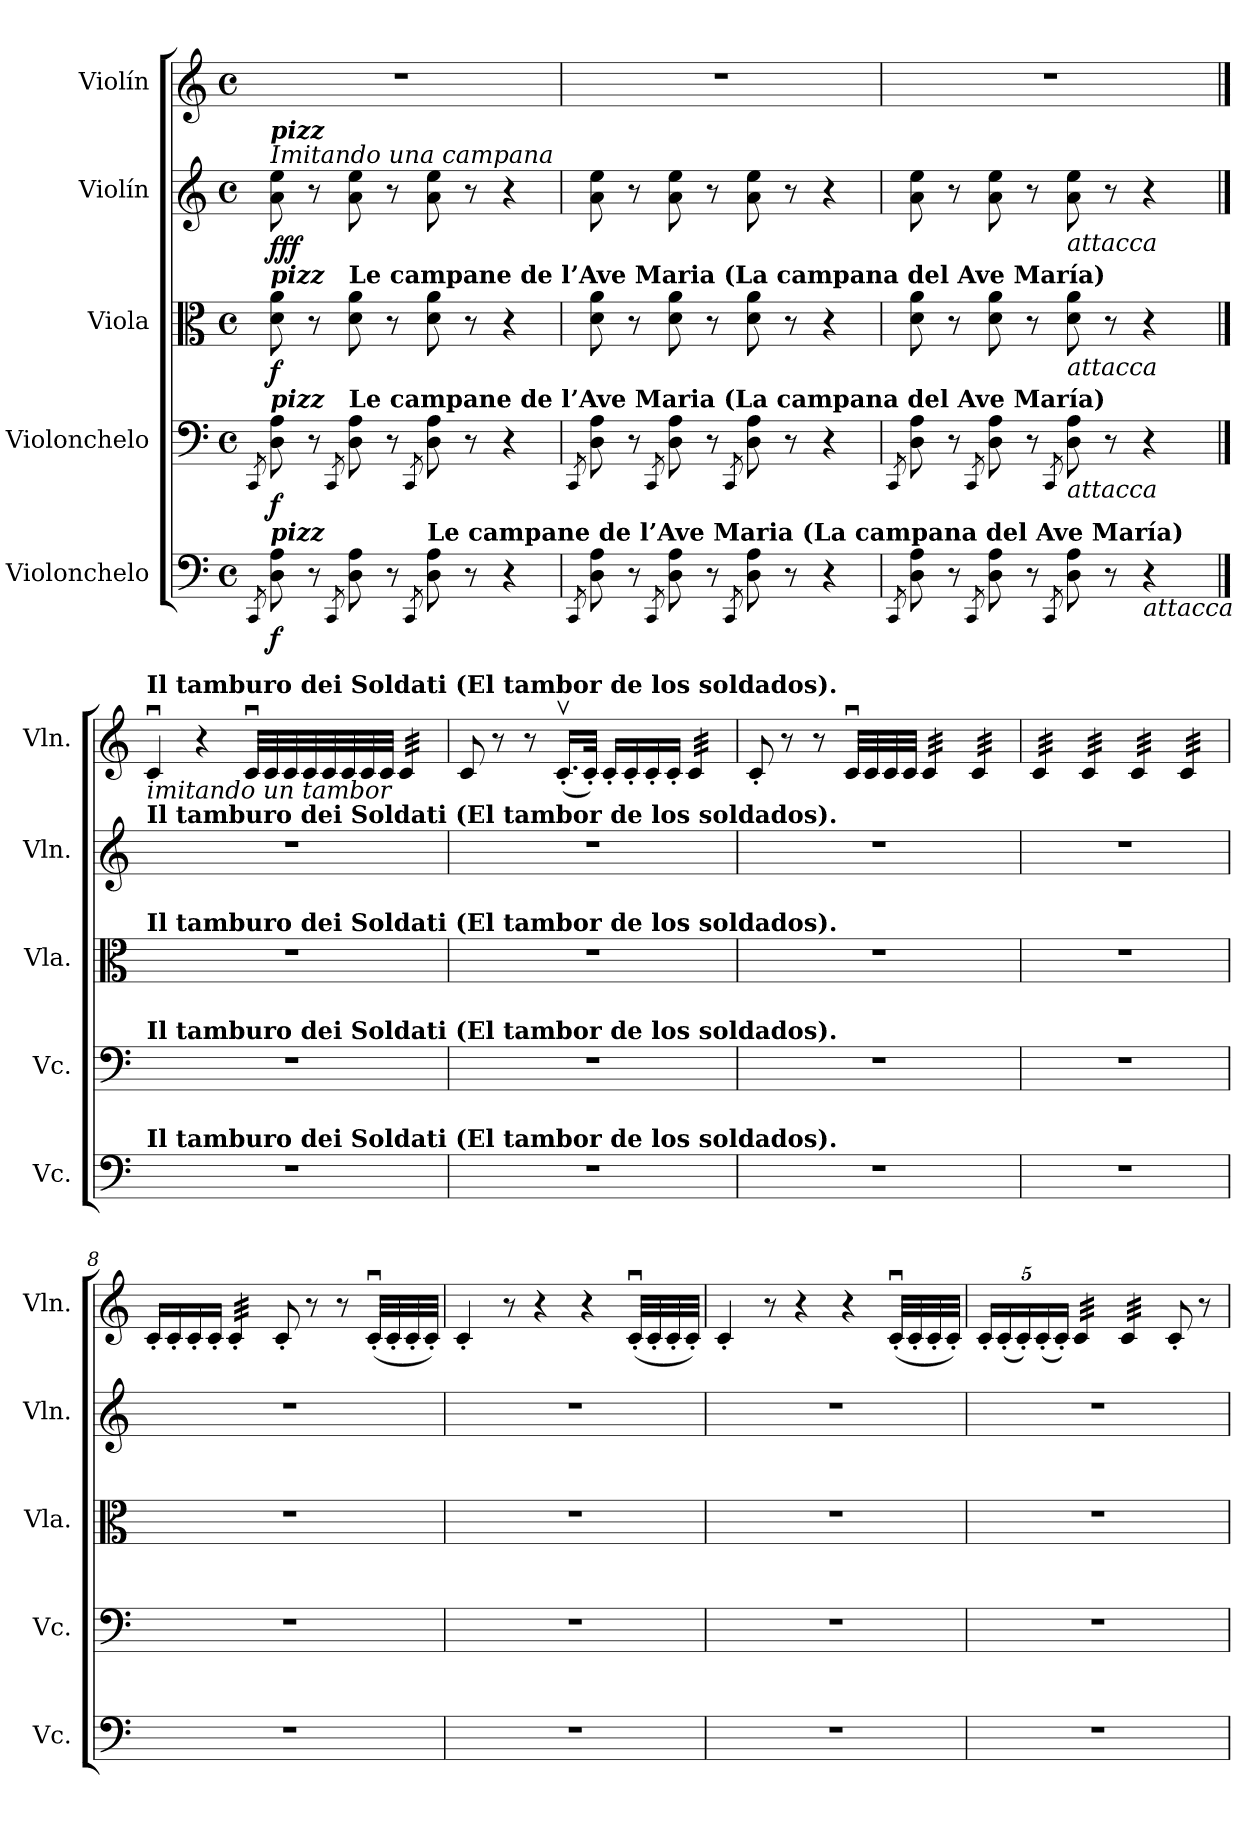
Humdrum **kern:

**kern	**dynam	**kern	**dynam	**kern	**dynam	**kern	**dynam	**kern
*part5	*part5	*part4	*part4	*part3	*part3	*part2	*part2	*part1
*staff5	*staff5	*staff4	*staff4	*staff3	*staff3	*staff2	*staff2	*staff1
*I"Violonchelo	*	*I"Violonchelo	*	*I"Viola	*	*I"Violín	*	*I"Violín
*I'Vc.	*	*I'Vc.	*	*I'Vla.	*	*I'Vln.	*	*I'Vln.
*clefF4	*	*clefF4	*	*clefC3	*	*clefG2	*	*clefG2
*k[]	*	*k[]	*	*k[]	*	*k[]	*	*k[]
*M4/4	*	*M4/4	*	*M4/4	*	*M4/4	*	*M4/4
*met(c)	*	*met(c)	*	*met(c)	*	*met(c)	*	*met(c)
=1	=1	=1	=1	=1	=1	=1	=1	=1
8qCC/	.	8qCC/	.	.	.	.	.	.
!	!	!	!	!	!	!LO:TX:a:i:t=Imitando una campana	!	!
!	!	!	!	!	!	!LO:TX:a:Bi:t=pizz	!	!
!	!	!	!	!LO:TX:a:Bi:t=pizz	!	!	!	!
!	!	!LO:TX:a:Bi:t=pizz	!	!	!	!	!	!
!LO:TX:a:Bi:t=pizz	!	!	!	!	!	!	!	!
!	!LO:DY:b	!	!LO:DY:b	!	!LO:DY:b	!	!LO:DY:b	!
!	!	!	!	!	!	!	!LO:DY:n=1:b	!
!	!	!	!	!	!	!	!LO:DY:n=2:b	!
8D\ 8A\	f	8D\ 8A\	f	8d\ 8a\	f	8a\ 8ee\	f f f	1r
8r	.	8r	.	8r	.	8r	.	.
8qCC/	.	8qCC/	.	.	.	.	.	.
!	!	!	!	!LO:TX:a:B:t=Le campane de l’Ave Maria (La campana del Ave María)	!	!	!	!
!	!	!LO:TX:a:B:t=Le campane de l’Ave Maria (La campana del Ave María)	!	!	!	!	!	!
8D\ 8A\	.	8D\ 8A\	.	8d\ 8a\	.	8a\ 8ee\	.	.
8r	.	8r	.	8r	.	8r	.	.
8qCC/	.	8qCC/	.	.	.	.	.	.
!LO:TX:a:B:t=Le campane de l’Ave Maria (La campana del Ave María)	!	!	!	!	!	!	!	!
8D\ 8A\	.	8D\ 8A\	.	8d\ 8a\	.	8a\ 8ee\	.	.
8r	.	8r	.	8r	.	8r	.	.
4r	.	4r	.	4r	.	4r	.	.
=2	=2	=2	=2	=2	=2	=2	=2	=2
8qCC/	.	8qCC/	.	.	.	.	.	.
8D\ 8A\	.	8D\ 8A\	.	8d\ 8a\	.	8a\ 8ee\	.	1r
8r	.	8r	.	8r	.	8r	.	.
8qCC/	.	8qCC/	.	.	.	.	.	.
8D\ 8A\	.	8D\ 8A\	.	8d\ 8a\	.	8a\ 8ee\	.	.
8r	.	8r	.	8r	.	8r	.	.
8qCC/	.	8qCC/	.	.	.	.	.	.
8D\ 8A\	.	8D\ 8A\	.	8d\ 8a\	.	8a\ 8ee\	.	.
8r	.	8r	.	8r	.	8r	.	.
4r	.	4r	.	4r	.	4r	.	.
=3	=3	=3	=3	=3	=3	=3	=3	=3
8qCC/	.	8qCC/	.	.	.	.	.	.
8D\ 8A\	.	8D\ 8A\	.	8d\ 8a\	.	8a\ 8ee\	.	1r
8r	.	8r	.	8r	.	8r	.	.
8qCC/	.	8qCC/	.	.	.	.	.	.
8D\ 8A\	.	8D\ 8A\	.	8d\ 8a\	.	8a\ 8ee\	.	.
8r	.	8r	.	8r	.	8r	.	.
8qCC/	.	8qCC/	.	.	.	.	.	.
!	!	!	!	!	!	!LO:TX:b:i:t=attacca	!	!
!	!	!	!	!LO:TX:b:i:t=attacca	!	!	!	!
!	!	!LO:TX:b:i:t=attacca	!	!	!	!	!	!
8D\ 8A\	.	8D\ 8A\	.	8d\ 8a\	.	8a\ 8ee\	.	.
8r	.	8r	.	8r	.	8r	.	.
!LO:TX:b:i:t=attacca	!	!	!	!	!	!	!	!
4r	.	4r	.	4r	.	4r	.	.
!!LO:LB:g=z
==4	==4	==4	==4	==4	==4	==4	==4	==4
!	!	!	!	!	!	!	!	!LO:TX:b:i:t=imitando un tambor
!	!	!	!	!	!	!	!	!LO:TX:a:B:t=Il tamburo dei Soldati (El tambor de los soldados).
!	!	!	!	!	!	!LO:TX:a:B:t=Il tamburo dei Soldati (El tambor de los soldados).	!	!
!	!	!	!	!LO:TX:a:B:t=Il tamburo dei Soldati (El tambor de los soldados).	!	!	!	!
!	!	!LO:TX:a:B:t=Il tamburo dei Soldati (El tambor de los soldados).	!	!	!	!	!	!
!LO:TX:a:B:t=Il tamburo dei Soldati (El tambor de los soldados).	!	!	!	!	!	!	!	!
1r	.	1r	.	1r	.	1r	.	4cu/
.	.	.	.	.	.	.	.	4r
.	.	.	.	.	.	.	.	32cu/LLL
.	.	.	.	.	.	.	.	32c/
.	.	.	.	.	.	.	.	32c/
.	.	.	.	.	.	.	.	32c/
.	.	.	.	.	.	.	.	32c/
.	.	.	.	.	.	.	.	32c/
.	.	.	.	.	.	.	.	32c/
.	.	.	.	.	.	.	.	32c/JJJ
*	*	*	*	*	*	*	*	*tremolo
.	.	.	.	.	.	.	.	32c/LLL
.	.	.	.	.	.	.	.	32c/
.	.	.	.	.	.	.	.	32c/
.	.	.	.	.	.	.	.	32c/
.	.	.	.	.	.	.	.	32c/
.	.	.	.	.	.	.	.	32c/
.	.	.	.	.	.	.	.	32c/
.	.	.	.	.	.	.	.	32c/JJJ
*	*	*	*	*	*	*	*	*Xtremolo
=5	=5	=5	=5	=5	=5	=5	=5	=5
1r	.	1r	.	1r	.	1r	.	8c/
.	.	.	.	.	.	.	.	8r
.	.	.	.	.	.	.	.	8r
.	.	.	.	.	.	.	.	(16.cv'/LL
.	.	.	.	.	.	.	.	32c'/JJk)
.	.	.	.	.	.	.	.	16c'/LL
.	.	.	.	.	.	.	.	16c'/
.	.	.	.	.	.	.	.	16c'/
.	.	.	.	.	.	.	.	16c'/JJ
*	*	*	*	*	*	*	*	*tremolo
.	.	.	.	.	.	.	.	32c/LLL
.	.	.	.	.	.	.	.	32c/
.	.	.	.	.	.	.	.	32c/
.	.	.	.	.	.	.	.	32c/
.	.	.	.	.	.	.	.	32c/
.	.	.	.	.	.	.	.	32c/
.	.	.	.	.	.	.	.	32c/
.	.	.	.	.	.	.	.	32c/JJJ
*	*	*	*	*	*	*	*	*Xtremolo
=6	=6	=6	=6	=6	=6	=6	=6	=6
1r	.	1r	.	1r	.	1r	.	8c'/
.	.	.	.	.	.	.	.	8r
.	.	.	.	.	.	.	.	8r
.	.	.	.	.	.	.	.	32cu/LLL
.	.	.	.	.	.	.	.	32c/
.	.	.	.	.	.	.	.	32c/
.	.	.	.	.	.	.	.	32c/JJJ
*	*	*	*	*	*	*	*	*tremolo
.	.	.	.	.	.	.	.	32c/LLL
.	.	.	.	.	.	.	.	32c/
.	.	.	.	.	.	.	.	32c/
.	.	.	.	.	.	.	.	32c/
.	.	.	.	.	.	.	.	32c/
.	.	.	.	.	.	.	.	32c/
.	.	.	.	.	.	.	.	32c/
.	.	.	.	.	.	.	.	32c/JJJ
.	.	.	.	.	.	.	.	32c/LLL
.	.	.	.	.	.	.	.	32c/
.	.	.	.	.	.	.	.	32c/
.	.	.	.	.	.	.	.	32c/
.	.	.	.	.	.	.	.	32c/
.	.	.	.	.	.	.	.	32c/
.	.	.	.	.	.	.	.	32c/
.	.	.	.	.	.	.	.	32c/JJJ
=7	=7	=7	=7	=7	=7	=7	=7	=7
1r	.	1r	.	1r	.	1r	.	32c/LLL
.	.	.	.	.	.	.	.	32c/
.	.	.	.	.	.	.	.	32c/
.	.	.	.	.	.	.	.	32c/
.	.	.	.	.	.	.	.	32c/
.	.	.	.	.	.	.	.	32c/
.	.	.	.	.	.	.	.	32c/
.	.	.	.	.	.	.	.	32c/JJJ
.	.	.	.	.	.	.	.	32c/LLL
.	.	.	.	.	.	.	.	32c/
.	.	.	.	.	.	.	.	32c/
.	.	.	.	.	.	.	.	32c/
.	.	.	.	.	.	.	.	32c/
.	.	.	.	.	.	.	.	32c/
.	.	.	.	.	.	.	.	32c/
.	.	.	.	.	.	.	.	32c/JJJ
.	.	.	.	.	.	.	.	32c/LLL
.	.	.	.	.	.	.	.	32c/
.	.	.	.	.	.	.	.	32c/
.	.	.	.	.	.	.	.	32c/
.	.	.	.	.	.	.	.	32c/
.	.	.	.	.	.	.	.	32c/
.	.	.	.	.	.	.	.	32c/
.	.	.	.	.	.	.	.	32c/JJJ
.	.	.	.	.	.	.	.	32c/LLL
.	.	.	.	.	.	.	.	32c/
.	.	.	.	.	.	.	.	32c/
.	.	.	.	.	.	.	.	32c/
.	.	.	.	.	.	.	.	32c/
.	.	.	.	.	.	.	.	32c/
.	.	.	.	.	.	.	.	32c/
.	.	.	.	.	.	.	.	32c/JJJ
*	*	*	*	*	*	*	*	*Xtremolo
!!LO:PB:g=z
=8	=8	=8	=8	=8	=8	=8	=8	=8
1r	.	1r	.	1r	.	1r	.	16c'/LL
.	.	.	.	.	.	.	.	16c'/
.	.	.	.	.	.	.	.	16c'/
.	.	.	.	.	.	.	.	16c'/JJ
*	*	*	*	*	*	*	*	*tremolo
.	.	.	.	.	.	.	.	32c'/LLL
.	.	.	.	.	.	.	.	32c'/
.	.	.	.	.	.	.	.	32c'/
.	.	.	.	.	.	.	.	32c'/
.	.	.	.	.	.	.	.	32c'/
.	.	.	.	.	.	.	.	32c'/
.	.	.	.	.	.	.	.	32c'/
.	.	.	.	.	.	.	.	32c'/JJJ
*	*	*	*	*	*	*	*	*Xtremolo
.	.	.	.	.	.	.	.	8c'/
.	.	.	.	.	.	.	.	8r
.	.	.	.	.	.	.	.	8r
.	.	.	.	.	.	.	.	(32cu'/LLL
.	.	.	.	.	.	.	.	32c'/
.	.	.	.	.	.	.	.	32c'/
.	.	.	.	.	.	.	.	32c'/JJJ)
=9	=9	=9	=9	=9	=9	=9	=9	=9
1r	.	1r	.	1r	.	1r	.	4c'/
.	.	.	.	.	.	.	.	8r
.	.	.	.	.	.	.	.	4r
.	.	.	.	.	.	.	.	4r
.	.	.	.	.	.	.	.	(32cu'/LLL
.	.	.	.	.	.	.	.	32c'/
.	.	.	.	.	.	.	.	32c'/
.	.	.	.	.	.	.	.	32c'/JJJ)
=10	=10	=10	=10	=10	=10	=10	=10	=10
1r	.	1r	.	1r	.	1r	.	4c'/
.	.	.	.	.	.	.	.	8r
.	.	.	.	.	.	.	.	4r
.	.	.	.	.	.	.	.	4r
.	.	.	.	.	.	.	.	(32cu'/LLL
.	.	.	.	.	.	.	.	32c'/
.	.	.	.	.	.	.	.	32c'/
.	.	.	.	.	.	.	.	32c'/JJJ)
=11	=11	=11	=11	=11	=11	=11	=11	=11
*	*	*	*	*	*	*	*	*Xbrackettup
1r	.	1r	.	1r	.	1r	.	20c'/LL
.	.	.	.	.	.	.	.	(20c'/
.	.	.	.	.	.	.	.	20c'/)
.	.	.	.	.	.	.	.	(20c'/
.	.	.	.	.	.	.	.	20c'/JJ)
*	*	*	*	*	*	*	*	*tremolo
.	.	.	.	.	.	.	.	32c/LLL
.	.	.	.	.	.	.	.	32c/
.	.	.	.	.	.	.	.	32c/
.	.	.	.	.	.	.	.	32c/
.	.	.	.	.	.	.	.	32c/
.	.	.	.	.	.	.	.	32c/
.	.	.	.	.	.	.	.	32c/
.	.	.	.	.	.	.	.	32c/JJJ
.	.	.	.	.	.	.	.	32c/LLL
.	.	.	.	.	.	.	.	32c/
.	.	.	.	.	.	.	.	32c/
.	.	.	.	.	.	.	.	32c/
.	.	.	.	.	.	.	.	32c/
.	.	.	.	.	.	.	.	32c/
.	.	.	.	.	.	.	.	32c/
.	.	.	.	.	.	.	.	32c/JJJ
*	*	*	*	*	*	*	*	*Xtremolo
.	.	.	.	.	.	.	.	8c'/
.	.	.	.	.	.	.	.	8r
=	=	=	=	=	=	=	=	=
*-	*-	*-	*-	*-	*-	*-	*-	*-
